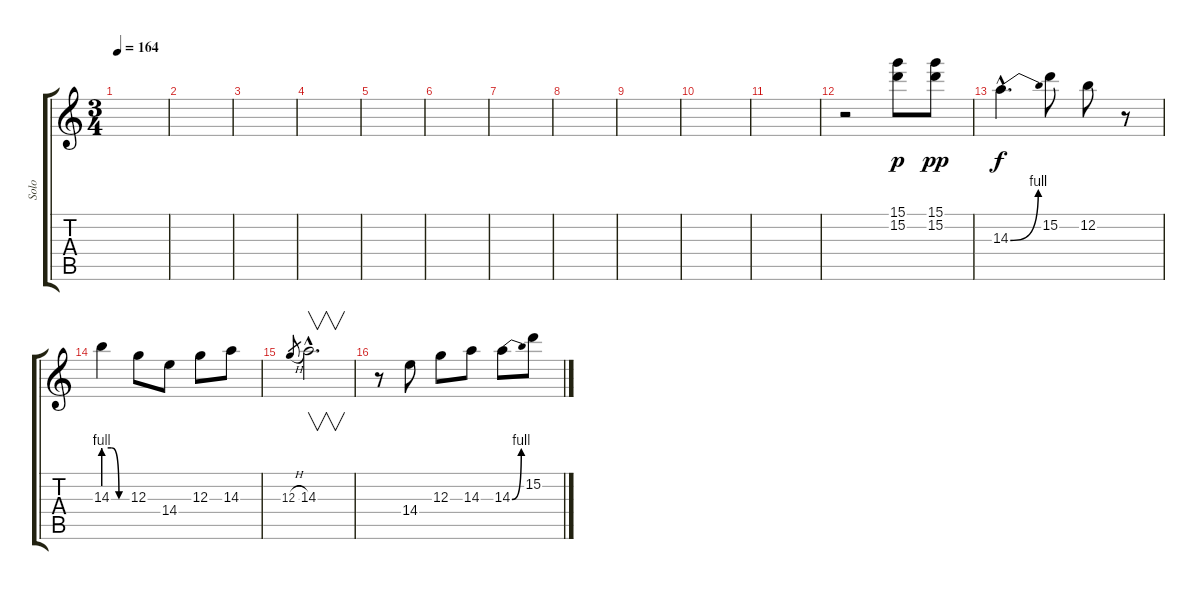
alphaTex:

\track ("Solo" "Solo") {instrument acousticguitarsteel}
\staff {score tabs}
\tuning (E4 B3 G3 D3 A2 E2) {hide}
\ts (3 4)
\tempo 164
\clef g2
\ks c
|
|
|
|
|
|
|
|
|
|
|
r.2 (15.1 15.2).8{dy p volume 12 instrument overdrivenguitar} (15.1 15.2).8{dy pp} |
14.3{be (bend 0 0 60 4) hac}.4{d dy f volume 12 instrument overdrivenguitar} 15.2.8 12.2.8 r.8 |
14.3{be (custom 0 4 20 4 40 0 60 0)}.4{volume 12 instrument overdrivenguitar} 12.3.8 14.4.8 12.3.8 14.3.8 |
12.3{h}.8{gr} 14.3{hac}.2{v d instrument overdrivenguitar} |
r.8{instrument overdrivenguitar} 14.4.8 12.3.8 14.3.8 14.3{be (bend 0 0 60 4)}.8 15.2.8
